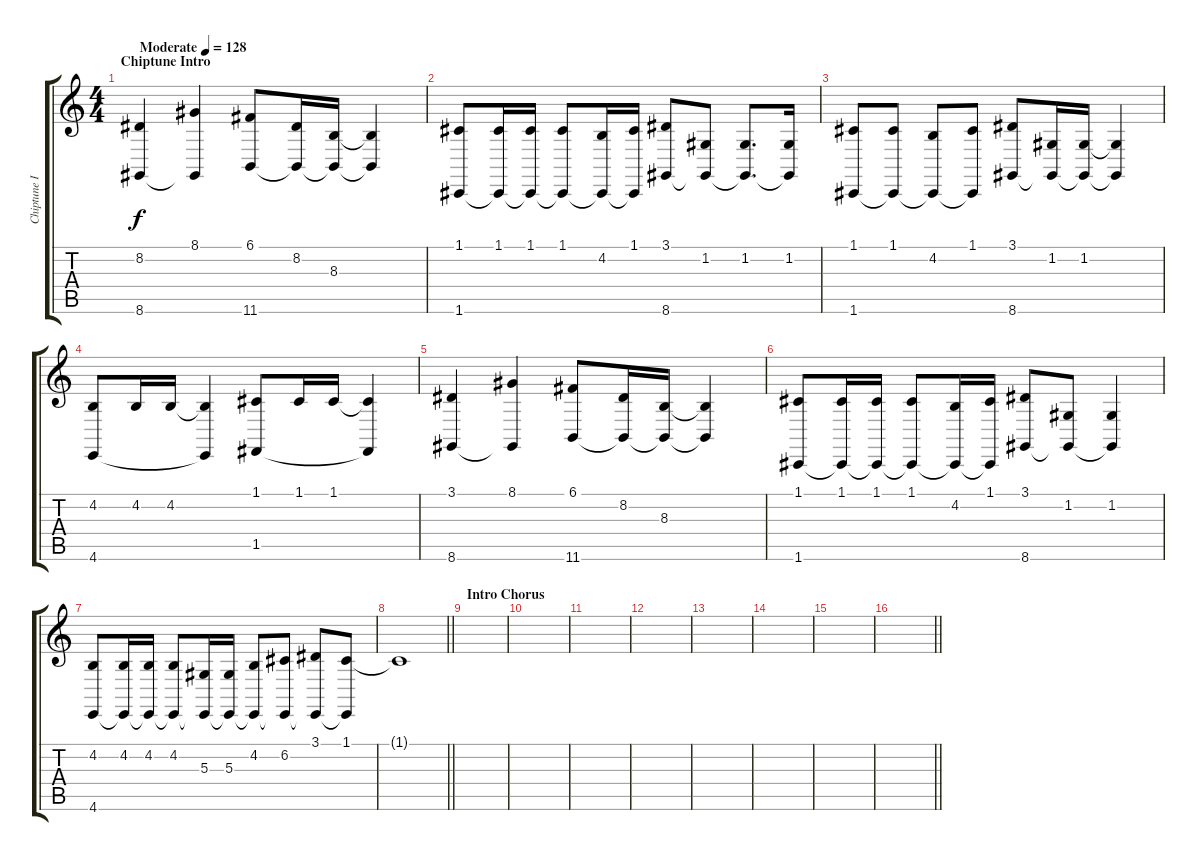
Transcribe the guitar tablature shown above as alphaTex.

\track ("Chiptune Intro" "Chiptune I") {instrument lead2sawtooth}
\staff {score tabs}
\tuning (C4 G3 Eb3 Bb2 F2 C2) {hide}
\ts (4 4)
\section ("" "Chiptune Intro")
\tempo (128 "Moderate")
\clef g2
\ks c
(8.2 8.6).4{dy f instrument lead2sawtooth} (8.1 8.6{t}).4 (6.1 11.6).8 (8.2 11.6{t}).16 (8.3 11.6{t}).16 (8.3{t} 11.6{t}).4 |
(1.1 1.6).8 (1.1 1.6{t}).16 (1.1 1.6{t}).16 (1.1 1.6{t}).8 (4.2 1.6{t}).16 (1.1 1.6{t}).16 (3.1 8.6).8 (1.2 8.6{t}).8 (1.2 8.6{t}).8{d} (1.2 8.6{t}).16 |
(1.1 1.6).8 (1.1 1.6{t}).8 (4.2 1.6{t}).8 (1.1 1.6{t}).8 (3.1 8.6).8 (1.2 8.6{t}).16 (1.2 8.6{t}).16 (1.2{t} 8.6{t}).4 |
(4.2 4.6).8 4.2.16 4.2.16 (4.2{t} 4.6{t}).4 (1.1 1.5).8 1.1.16 1.1.16 (1.1{t} 1.5{t}).4 |
(3.1 8.6).4 (8.1 8.6{t}).4 (6.1 11.6).8 (8.2 11.6{t}).16 (8.3 11.6{t}).16 (8.3{t} 11.6{t}).4 |
(1.1 1.6).8 (1.1 1.6{t}).16 (1.1 1.6{t}).16 (1.1 1.6{t}).8 (4.2 1.6{t}).16 (1.1 1.6{t}).16 (3.1 8.6).8 (1.2 8.6{t}).8 (1.2 8.6{t}).4 |
(4.2 4.6).8 (4.2 4.6{t}).16 (4.2 4.6{t}).16 (4.2 4.6{t}).8 (5.3 4.6{t}).16 (5.3 4.6{t}).16 (4.2 4.6{t}).8 (6.2 4.6{t}).8 (3.1 4.6{t}).8 (1.1 4.6{t}).8 |
\barLineRight lightlight
1.1{t}.1 |
\section ("" "Intro Chorus")
|
|
|
|
|
|
|
\barLineRight lightlight
